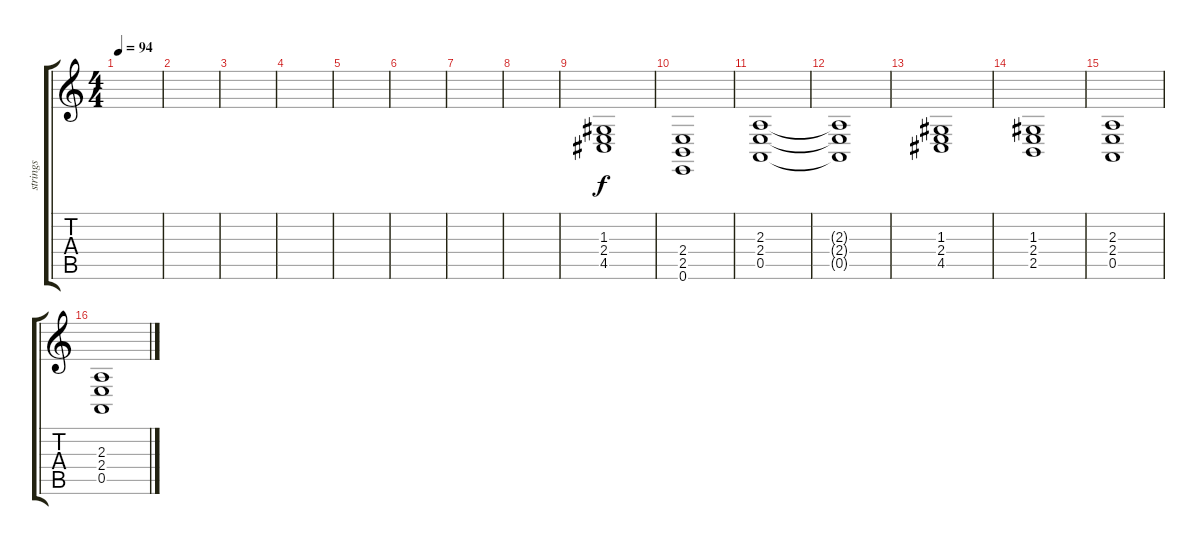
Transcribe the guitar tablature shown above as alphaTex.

\track ("strings" "strings") {instrument stringensemble1}
\staff {score tabs}
\tuning (E4 B3 G3 D3 A2 E2) {hide}
\ts (4 4)
\tempo 94
\clef g2
\ks c
|
|
|
|
|
|
|
|
(1.3 2.4 4.5).1 |
(2.4 2.5 0.6).1 |
(2.3 2.4 0.5).1 |
(2.3{t} 2.4{t} 0.5{t}).1 |
(1.3 2.4 4.5).1 |
(1.3 2.4 2.5).1 |
(2.3 2.4 0.5).1 |
(2.3 2.4 0.5).1
